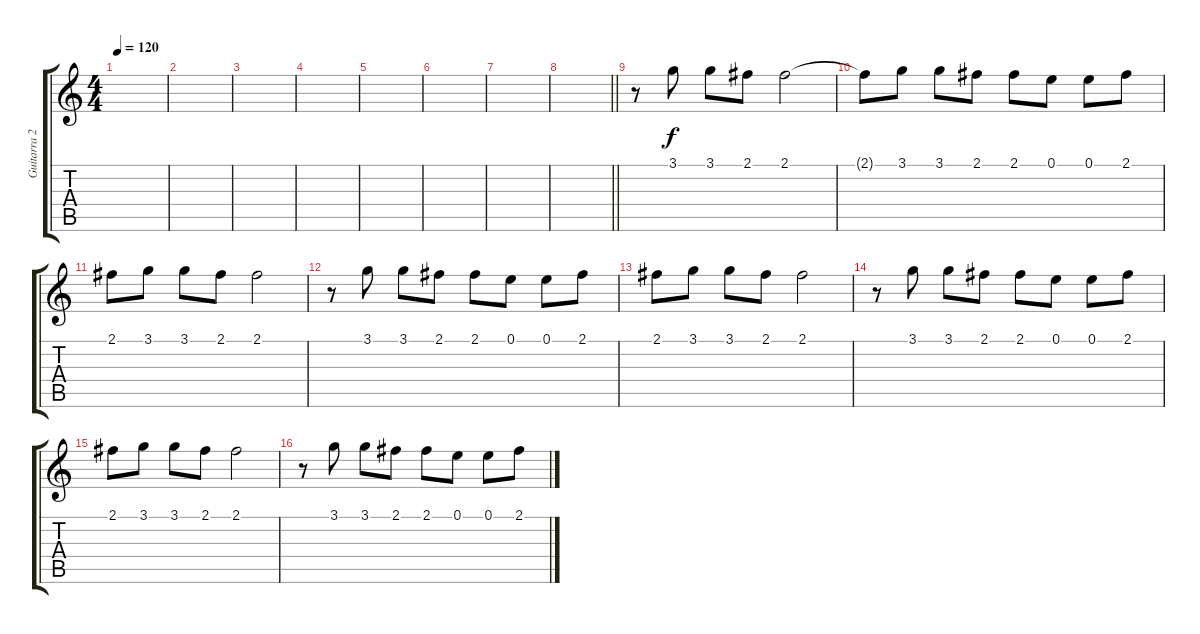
\track ("Guitarra 2" "Guitarra 2") {instrument acousticguitarsteel}
\staff {score tabs}
\tuning (E4 B3 G3 D3 A2 E2) {hide}
\ts (4 4)
\tempo 120
\clef g2
\ks c
|
|
|
|
|
|
|
\barLineRight lightlight
|
\section ("" "")
r.8 3.1.8 3.1.8 2.1.8 2.1.2 |
2.1{t}.8 3.1.8 3.1.8 2.1.8 2.1.8 0.1.8 0.1.8 2.1.8 |
2.1.8 3.1.8 3.1.8 2.1.8 2.1.2 |
r.8 3.1.8 3.1.8 2.1.8 2.1.8 0.1.8 0.1.8 2.1.8 |
2.1.8 3.1.8 3.1.8 2.1.8 2.1.2 |
r.8 3.1.8 3.1.8 2.1.8 2.1.8 0.1.8 0.1.8 2.1.8 |
2.1.8 3.1.8 3.1.8 2.1.8 2.1.2 |
r.8 3.1.8 3.1.8 2.1.8 2.1.8 0.1.8 0.1.8 2.1.8
